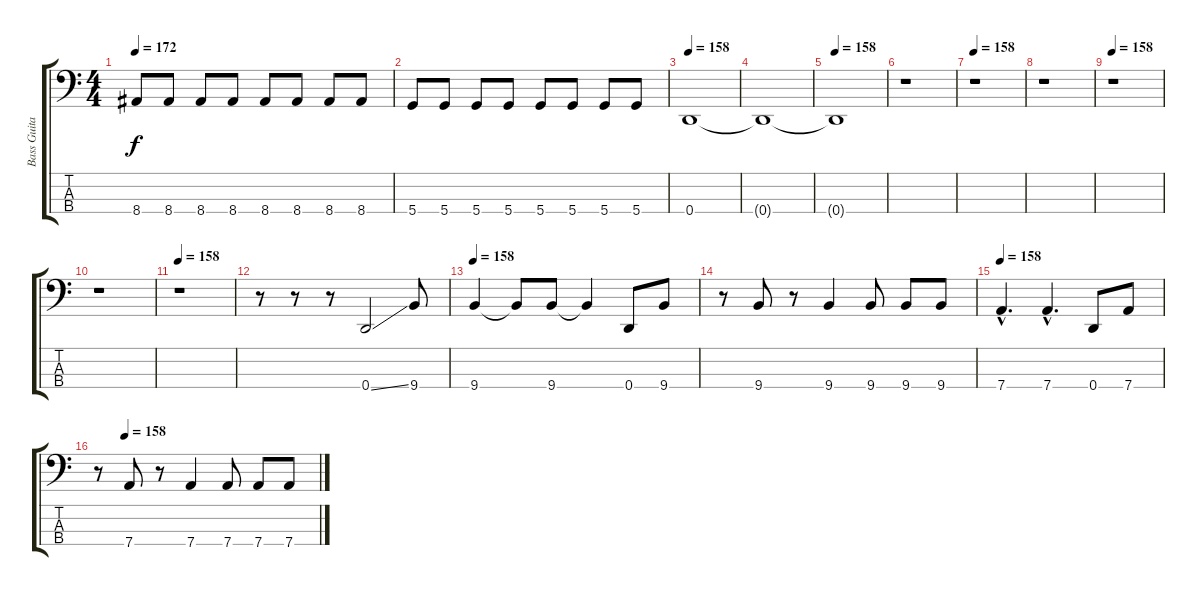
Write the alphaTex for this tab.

\track ("Bass Guitar" "Bass Guita") {instrument electricbassfinger}
\staff {score tabs}
\tuning (G2 D2 A1 D1) {hide}
\ts (4 4)
\tempo 172
\clef f4
\ks c
8.4.8{dy f} 8.4.8 8.4.8 8.4.8 8.4.8 8.4.8 8.4.8 8.4.8 |
5.4.8 5.4.8 5.4.8 5.4.8 5.4.8 5.4.8 5.4.8 5.4.8 |
\tempo 158
0.4.1 |
0.4{t}.1 |
\tempo 158
0.4{t}.1 |
r.1 |
\tempo 158
r.1 |
r.1 |
\tempo 158
r.1 |
r.1 |
\tempo 158
r.1 |
r.8 r.8 r.8 0.4{ss}.2 9.4.8 |
\tempo 158
9.4.4 9.4{t}.8 9.4.8 9.4{t}.4 0.4.8 9.4.8 |
r.8 9.4.8 r.8 9.4.4 9.4.8 9.4.8 9.4.8 |
\tempo 158
7.4{hac}.4{d} 7.4{hac}.4{d} 0.4.8 7.4.8 |
\tempo (158 0.125)
r.8 7.4.8 r.8 7.4.4 7.4.8 7.4.8 7.4.8
